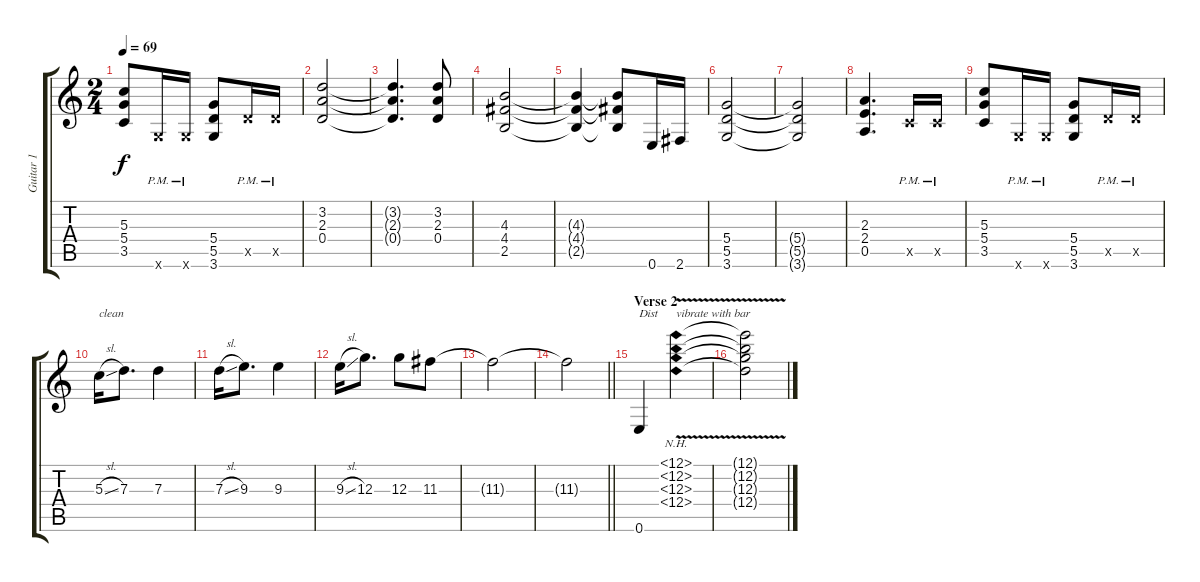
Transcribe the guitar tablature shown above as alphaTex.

\track ("Guitar 1" "Guitar 1") {instrument distortionguitar}
\staff {score tabs}
\tuning (E4 B3 G3 D3 A2 E2) {hide}
\ts (2 4)
\tempo 69
\clef g2
\ks c
(5.3 5.4 3.5).8{dy f} 3.6{pm x}.16 3.6{pm x}.16 (5.4 5.5 3.6).8 5.5{pm x}.16 5.5{pm x}.16 |
(3.2 2.3 0.4).2 |
(3.2{t} 2.3{t} 0.4{t}).4{d} (3.2 2.3 0.4).8 |
(4.3 4.4 2.5).2 |
(4.3{t} 4.4{t} 2.5{t}).4 (4.3{t} 4.4{t} 2.5{t}).8 0.6.16 2.6.16 |
(5.4 5.5 3.6).2 |
(5.4{t} 5.5{t} 3.6{t}).2 |
(2.3 2.4 0.5).4{d} 3.5{pm x}.16 3.5{pm x}.16 |
(5.3 5.4 3.5).8 3.6{pm x}.16 3.6{pm x}.16 (5.4 5.5 3.6).8 5.5{pm x}.16 5.5{pm x}.16 |
5.3{sl}.16{txt "clean" instrument electricguitarclean} 7.3.8{d} 7.3.4 |
7.3{sl}.16 9.3.8{d} 9.3.4 |
9.3{sl}.16 12.3.8{d} 12.3.8 11.3.8 |
11.3{t}.2 |
\barLineRight lightlight
11.3{t}.2 |
\section ("" "Verse 2")
0.6.4{txt "Dist" instrument distortionguitar} (12.1{nh} 12.2{nh} 12.3{nh} 12.4{nh v}).4{txt "vibrate with bar"} |
(12.1{t} 12.2{t} 12.3{t} 12.4{t}).2
